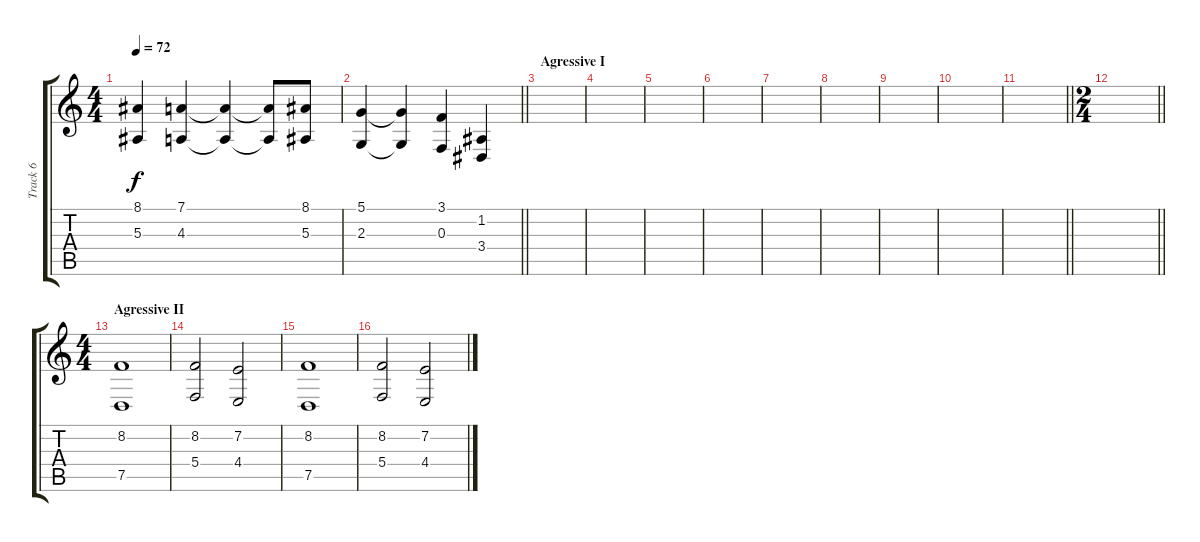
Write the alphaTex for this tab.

\track ("Track 6" "Track 6") {instrument stringensemble1}
\staff {score tabs}
\tuning (D4 A3 F3 C3 G2 C2) {hide}
\ts (4 4)
\tempo 72
\clef g2
\ks c
(8.1 5.3).4{dy f} (7.1 4.3).4 (7.1{t} 4.3{t}).4 (7.1{t} 4.3{t}).8 (8.1 5.3).8 |
\barLineRight lightlight
(5.1 2.3).4 (5.1{t} 2.3{t}).4 (3.1 0.3).4 (1.2 3.4).4 |
\section ("" "Agressive I")
|
|
|
|
|
|
|
|
\barLineRight lightlight
|
\ts (2 4)
\barLineRight lightlight
|
\ts (4 4)
\section ("" "Agressive II")
(8.2 7.5).1 |
(8.2 5.4).2 (7.2 4.4).2 |
(8.2 7.5).1 |
(8.2 5.4).2 (7.2 4.4).2
